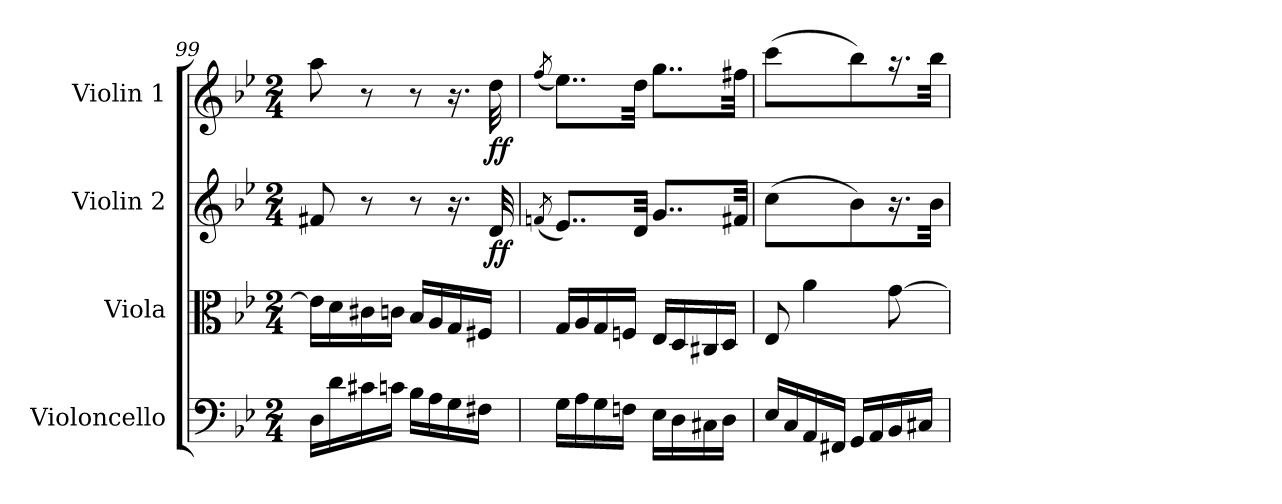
**kern	**dynam	**kern	**dynam	**kern	**dynam	**kern	**dynam
*part4	*part4	*part3	*part3	*part2	*part2	*part1	*part1
*staff4	*staff4	*staff3	*staff3	*staff2	*staff2	*staff1	*staff1
*I"Violoncello	*	*I"Viola	*	*I"Violin 2	*	*I"Violin 1	*
*I'Vc	*	*I'Vla	*	*I'Vln	*	*I'Vln	*
*clefF4	*	*clefC3	*	*clefG2	*	*clefG2	*
*k[b-e-]	*	*k[b-e-]	*	*k[b-e-]	*	*k[b-e-]	*
*M2/4	*	*M2/4	*	*M2/4	*	*M2/4	*
=99	=99	=99	=99	=99	=99	=99	=99
16D\LL	.	16e-\LL]	.	8f#X/	.	8aa\	.
!	!LO:DY:b	!	!	!	!	!	!
!	!LO:DY:n=1:b	!	!LO:DY:b	!	!	!	!
!	!	!	!LO:DY:n=1:b	!	!	!	!
16d\	ff other-dynamics	16d\	ff other-dynamics	.	.	.	.
16c#X\	.	16c#X\	.	8r	.	8r	.
16cn\JJ	.	16cn\JJ	.	.	.	.	.
16B-\LL	.	16B-/LL	.	8r	.	8r	.
16A\	.	16A/	.	.	.	.	.
16G\	.	16G/	.	16.r	.	16.r	.
16F#X\JJ	.	16F#X/JJ	.	.	.	.	.
!	!	!	!	!	!LO:DY:b	!	!LO:DY:b
.	.	.	.	32d/	ff	32dd\	ff
=100	=100	=100	=100	=100	=100	=100	=100
.	.	.	.	(8qfn/	.	(8qff/	.
16G\LL	.	16G/LL	.	8..e-/L)	.	8..ee-\L)	.
16A\	.	16A/	.	.	.	.	.
16G\	.	16G/	.	.	.	.	.
16Fn\JJ	.	16Fn/JJ	.	.	.	.	.
.	.	.	.	32d/Jkk	.	32dd\Jkk	.
16E-\LL	.	16E-/LL	.	8..g/L	.	8..gg\L	.
16D\	.	16D/	.	.	.	.	.
16C#X\	.	16C#X/	.	.	.	.	.
16D\JJ	.	16D/JJ	.	.	.	.	.
.	.	.	.	32f#X/Jkk	.	32ff#X\Jkk	.
=101	=101	=101	=101	=101	=101	=101	=101
16E-/LL	.	8E-/	.	(4cc\	.	(4ccc\	.
16C/	.	.	.	.	.	.	.
16AA/	.	4a\	.	.	.	.	.
16FF#X/JJ	.	.	.	.	.	.	.
16GG/LL	.	.	.	8b-\L)	.	8bb-\L)	.
16AA/	.	.	.	.	.	.	.
16BB-/	.	[8g\	.	16.r	.	16.r	.
16C#X/JJ	.	.	.	.	.	.	.
.	.	.	.	32b-\JJk	.	32bb-\JJk	.
=	=	=	=	=	=	=	=
*-	*-	*-	*-	*-	*-	*-	*-
